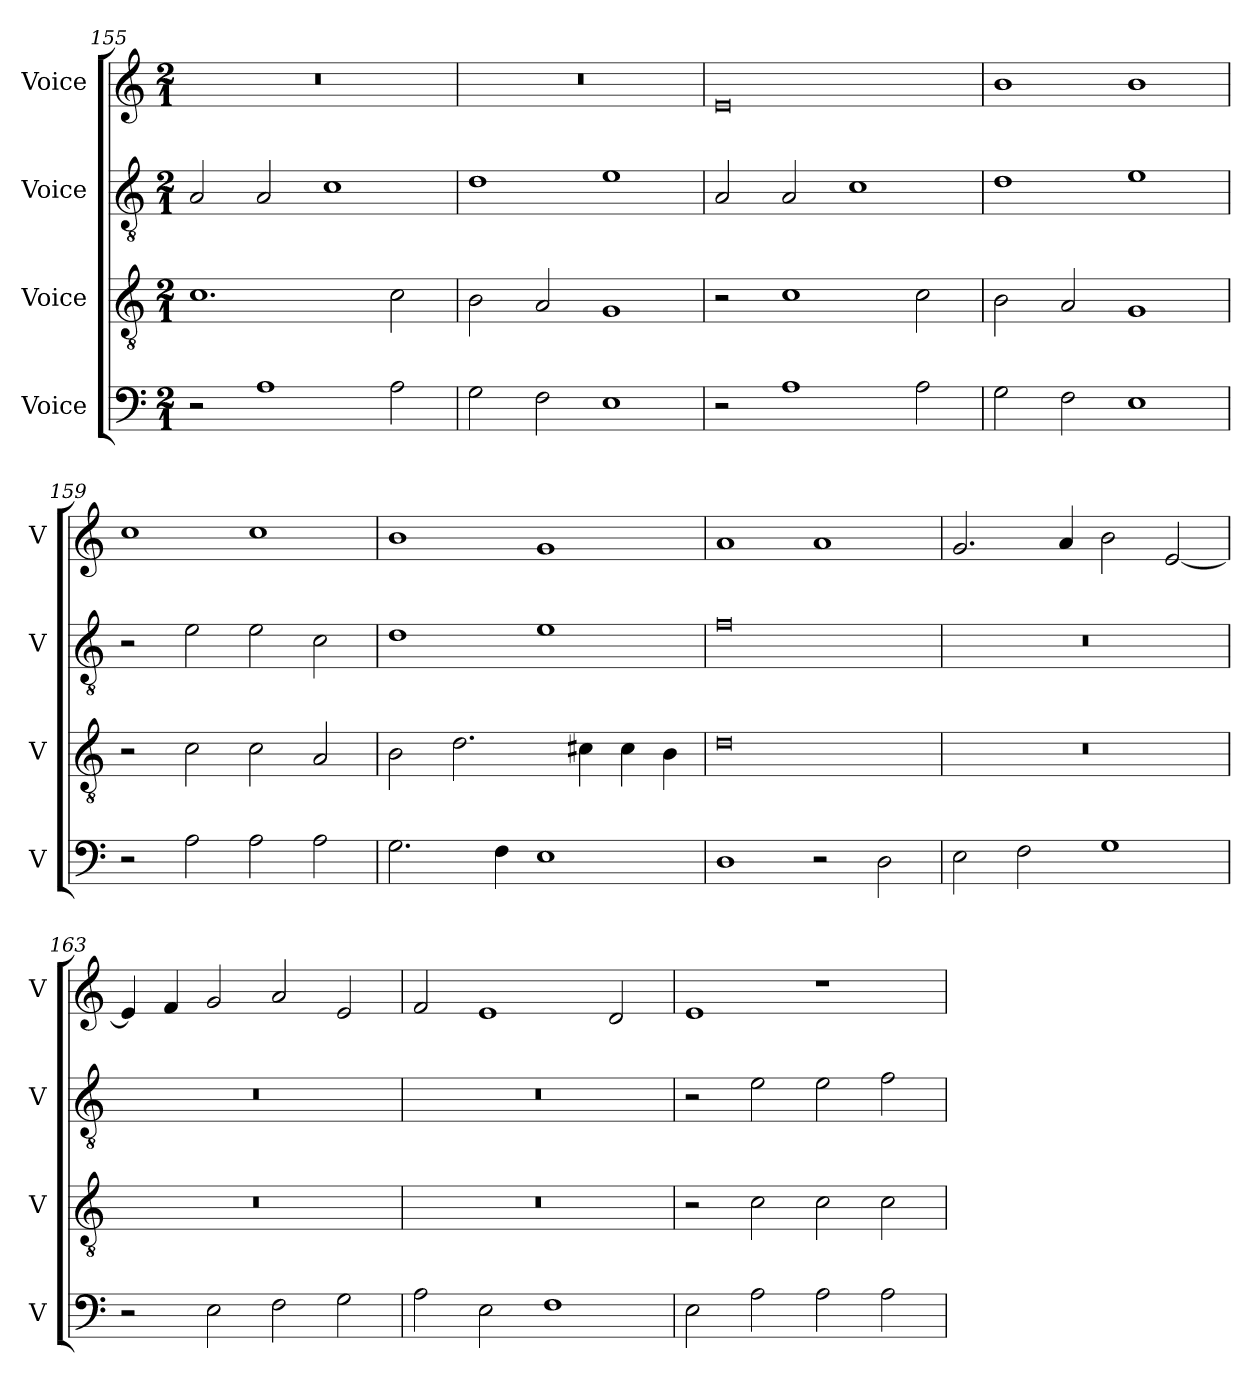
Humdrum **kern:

**kern	**kern	**kern	**kern
*part4	*part3	*part2	*part1
*staff4	*staff3	*staff2	*staff1
*I"Voice	*I"Voice	*I"Voice	*I"Voice
*I'V	*I'V	*I'V	*I'V
*clefF4	*clefGv2	*clefGv2	*clefG2
*k[]	*k[]	*k[]	*k[]
*M2/1	*M2/1	*M2/1	*M2/1
=155	=155	=155	=155
2r	1.c	2A/	0r
1A	.	2A/	.
.	.	1c	.
2A\	2c\	.	.
=156	=156	=156	=156
2G\	2B\	1d	0r
2F\	2A/	.	.
1E	1G	1e	.
!!LO:PB:g=z
=157	=157	=157	=157
2r	2r	2A/	0e
1A	1c	2A/	.
.	.	1c	.
2A\	2c\	.	.
=158	=158	=158	=158
2G\	2B\	1d	1b
2F\	2A/	.	.
1E	1G	1e	1b
=159	=159	=159	=159
2r	2r	2r	1cc
2A\	2c\	2e\	.
2A\	2c\	2e\	1cc
2A\	2A/	2c\	.
=160	=160	=160	=160
2.G\	2B\	1d	1b
.	2.d\	.	.
4F\	.	.	.
1E	.	1e	1g
.	4c#X\	.	.
.	4c#\	.	.
.	4B\	.	.
!!LO:LB:g=z
=161	=161	=161	=161
1D	0d	0f	1a
2r	.	.	1a
2D\	.	.	.
=162	=162	=162	=162
2E\	0r	0r	2.g/
2F\	.	.	.
.	.	.	4a/
1G	.	.	2b\
.	.	.	[2e/
=163	=163	=163	=163
2r	0r	0r	4e/]
.	.	.	4f/
2E\	.	.	2g/
2F\	.	.	2a/
2G\	.	.	2e/
=164	=164	=164	=164
2A\	0r	0r	2f/
2E\	.	.	1e
1F	.	.	.
.	.	.	2d/
!!LO:LB:g=z
=165	=165	=165	=165
2E\	2r	2r	1e
2A\	2c\	2e\	.
2A\	2c\	2e\	1r
2A\	2c\	2f\	.
=	=	=	=
*-	*-	*-	*-
